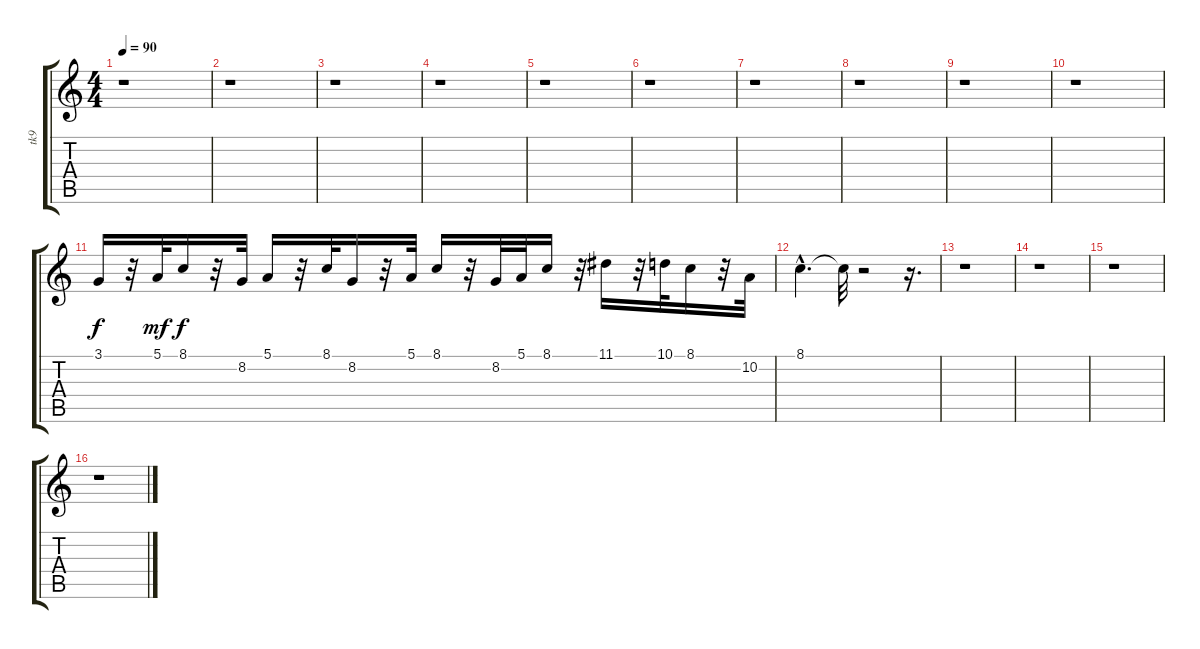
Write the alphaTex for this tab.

\track ("tk9" "tk9") {instrument violin}
\staff {score tabs}
\tuning (E4 B3 G3 D3 A2 E2) {hide}
\ts (4 4)
\tempo 90
\clef g2
\ks c
r.1{dy ff} |
r.1 |
r.1 |
r.1 |
r.1 |
r.1 |
r.1 |
r.1 |
r.1 |
r.1 |
3.1.16{dy f} r.32 5.1.32{dy mf} 8.1.16{dy f} r.32 8.2.32 5.1.16 r.32 8.1.32 8.2.16 r.32 5.1.32 8.1.16 r.32 8.2.32 5.1.32 8.1.16 r.32 11.1.16 r.32 10.1.32 8.1.16 r.32 10.2.32 |
8.1{hac}.4{d} 8.1{t}.32 r.2 r.16{d} |
r.1 |
r.1 |
r.1 |
r.1
